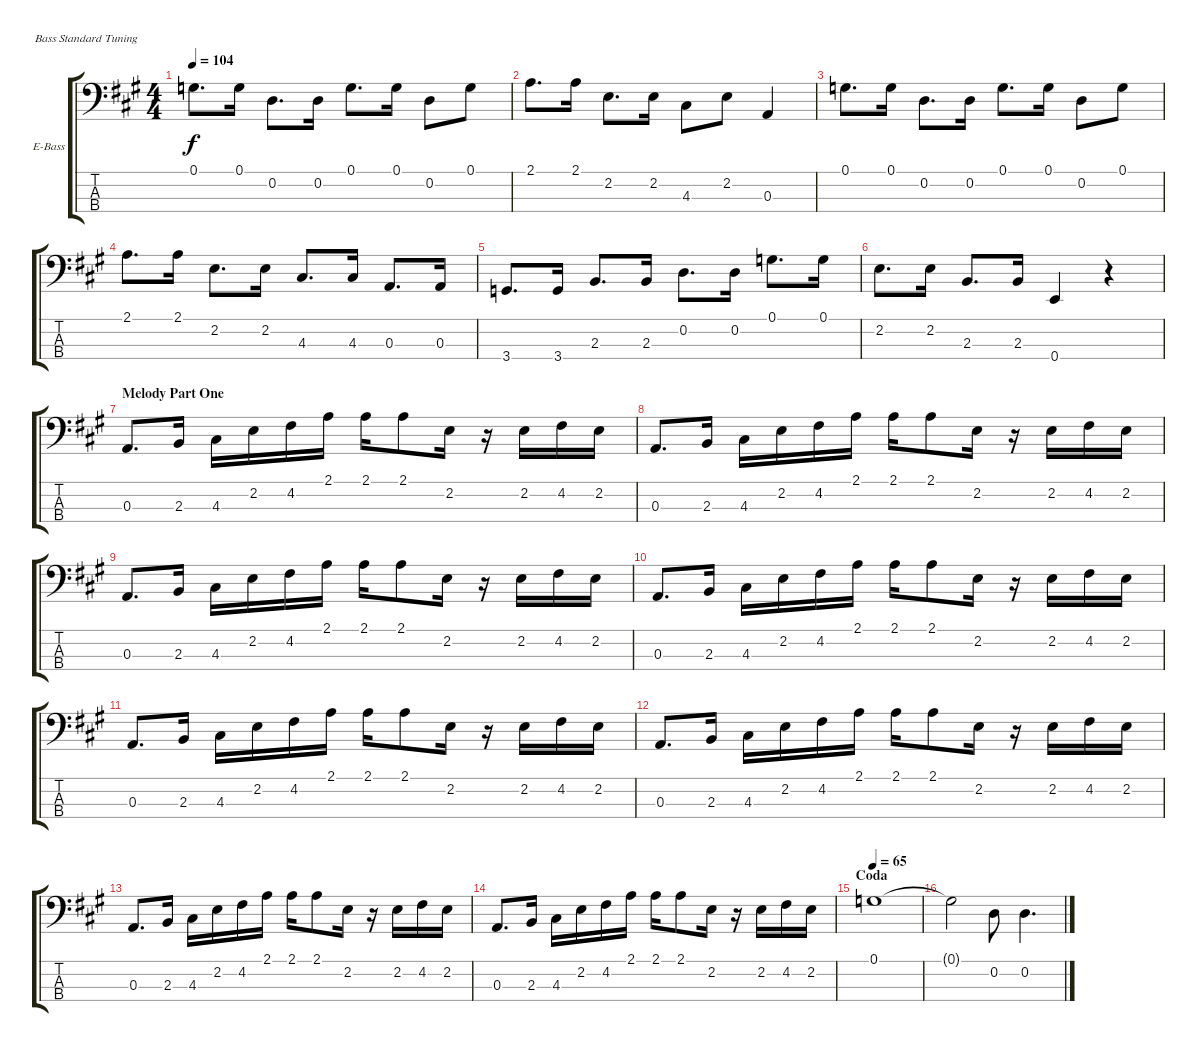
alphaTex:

\bracketExtendMode groupsimilarinstruments
\firstSystemTrackNameOrientation horizontal
\otherSystemsTrackNameOrientation horizontal
\track ("Bass" "E-Bass") {instrument electricbassfinger}
\staff {score tabs}
\tuning (G2 D2 A1 E1)
\ts (4 4)
\tempo 104
\clef f4
\ks a
0.1.8{d dy f} 0.1.16 0.2.8{d} 0.2.16 0.1.8{d} 0.1.16 0.2.8 0.1.8 |
2.1.8{d} 2.1.16 2.2.8{d} 2.2.16 4.3.8 2.2.8 0.3.4 |
0.1.8{d} 0.1.16 0.2.8{d} 0.2.16 0.1.8{d} 0.1.16 0.2.8 0.1.8 |
2.1.8{d} 2.1.16 2.2.8{d} 2.2.16 4.3.8{d} 4.3.16 0.3.8{d} 0.3.16 |
3.4.8{d} 3.4.16 2.3.8{d} 2.3.16 0.2.8{d} 0.2.16 0.1.8{d} 0.1.16 |
2.2.8{d} 2.2.16 2.3.8{d} 2.3.16 0.4.4 r.4 |
\section ("" "Melody Part One")
0.3.8{d} 2.3.16 4.3.16 2.2.16 4.2.16 2.1.16 2.1.16 2.1.8 2.2.16 r.16 2.2.16 4.2.16 2.2.16 |
0.3.8{d} 2.3.16 4.3.16 2.2.16 4.2.16 2.1.16 2.1.16 2.1.8 2.2.16 r.16 2.2.16 4.2.16 2.2.16 |
0.3.8{d} 2.3.16 4.3.16 2.2.16 4.2.16 2.1.16 2.1.16 2.1.8 2.2.16 r.16 2.2.16 4.2.16 2.2.16 |
0.3.8{d} 2.3.16 4.3.16 2.2.16 4.2.16 2.1.16 2.1.16 2.1.8 2.2.16 r.16 2.2.16 4.2.16 2.2.16 |
0.3.8{d} 2.3.16 4.3.16 2.2.16 4.2.16 2.1.16 2.1.16 2.1.8 2.2.16 r.16 2.2.16 4.2.16 2.2.16 |
0.3.8{d} 2.3.16 4.3.16 2.2.16 4.2.16 2.1.16 2.1.16 2.1.8 2.2.16 r.16 2.2.16 4.2.16 2.2.16 |
0.3.8{d} 2.3.16 4.3.16 2.2.16 4.2.16 2.1.16 2.1.16 2.1.8 2.2.16 r.16 2.2.16 4.2.16 2.2.16 |
0.3.8{d} 2.3.16 4.3.16 2.2.16 4.2.16 2.1.16 2.1.16 2.1.8 2.2.16 r.16 2.2.16 4.2.16 2.2.16 |
\section ("" "Coda")
\tempo 65
0.1.1 |
0.1{t}.2 0.2.8 0.2.4{d}
